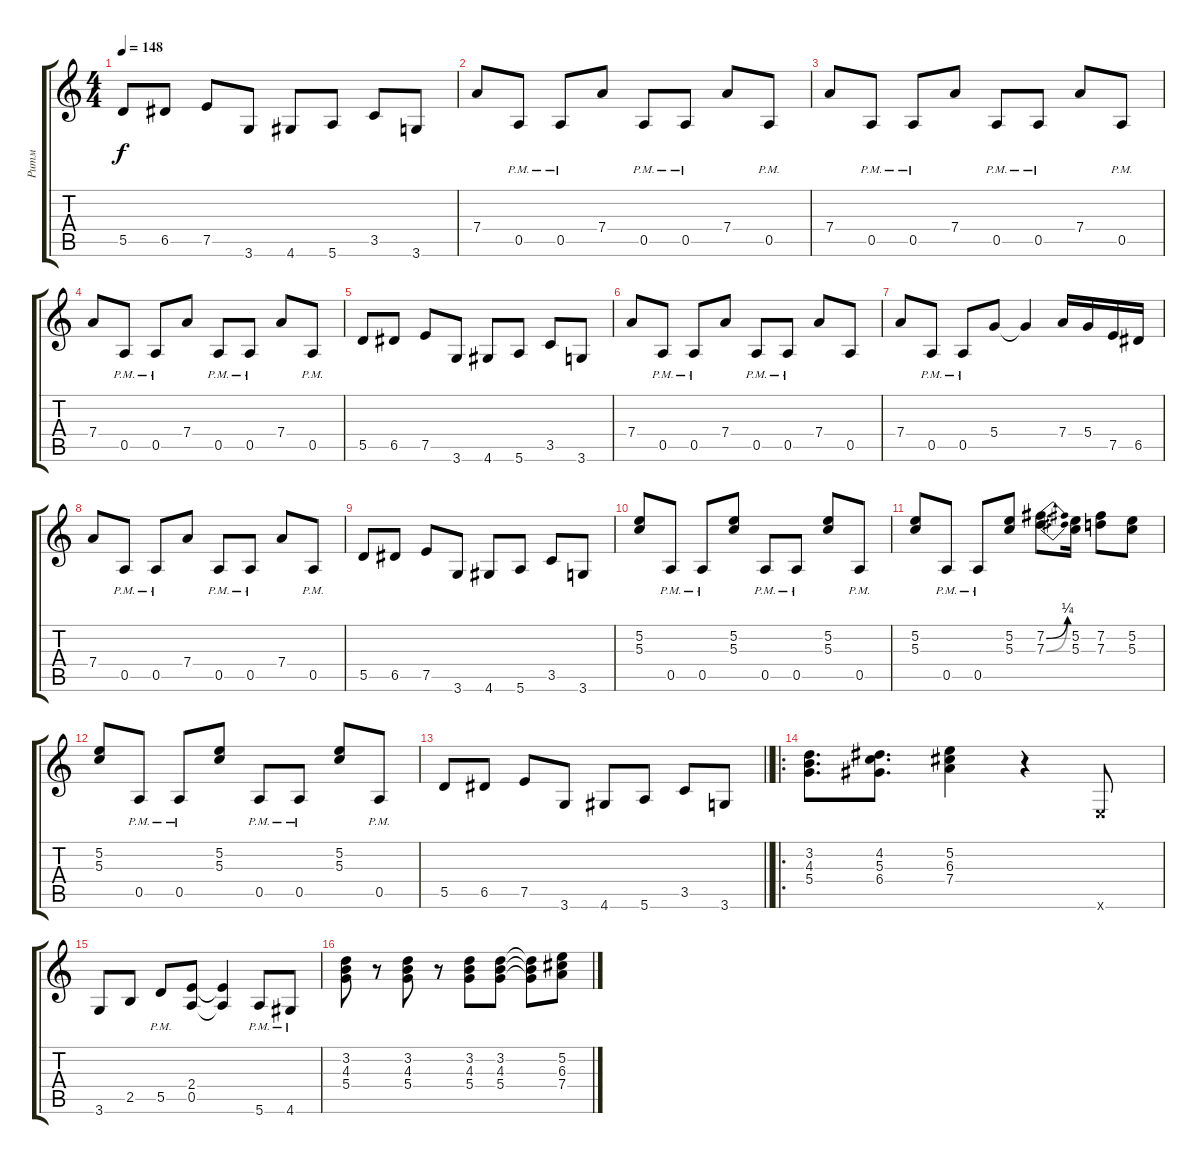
\track ("Ритм" "Ритм") {instrument distortionguitar}
\staff {score tabs}
\tuning (E4 B3 G3 D3 A2 E2) {hide}
\ts (4 4)
\tempo 148
\clef g2
\ks c
5.5.8{dy f} 6.5.8 7.5.8 3.6.8 4.6.8 5.6.8 3.5.8 3.6.8 |
7.4.8 0.5{pm}.8 0.5{pm}.8 7.4.8 0.5{pm}.8 0.5{pm}.8 7.4.8 0.5{pm}.8 |
7.4.8 0.5{pm}.8 0.5{pm}.8 7.4.8 0.5{pm}.8 0.5{pm}.8 7.4.8 0.5{pm}.8 |
7.4.8 0.5{pm}.8 0.5{pm}.8 7.4.8 0.5{pm}.8 0.5{pm}.8 7.4.8 0.5{pm}.8 |
5.5.8 6.5.8 7.5.8 3.6.8 4.6.8 5.6.8 3.5.8 3.6.8 |
7.4.8 0.5{pm}.8 0.5{pm}.8 7.4.8 0.5{pm}.8 0.5{pm}.8 7.4.8 0.5.8 |
7.4.8 0.5{pm}.8 0.5{pm}.8 5.4.8 5.4{t}.4 7.4.16 5.4.16 7.5.16 6.5.16 |
7.4.8 0.5{pm}.8 0.5{pm}.8 7.4.8 0.5{pm}.8 0.5{pm}.8 7.4.8 0.5{pm}.8 |
5.5.8 6.5.8 7.5.8 3.6.8 4.6.8 5.6.8 3.5.8 3.6.8 |
(5.2 5.3).8 0.5{pm}.8 0.5{pm}.8 (5.2 5.3).8 0.5{pm}.8 0.5{pm}.8 (5.2 5.3).8 0.5{pm}.8 |
(5.2 5.3).8 0.5{pm}.8 0.5{pm}.8 (5.2 5.3).8 (7.2{be (bend 0 0 60 1)} 7.3{be (bend 0 0 60 2)}).8{d} (5.2 5.3).16 (7.2 7.3).8 (5.2 5.3).8 |
(5.2 5.3).8 0.5{pm}.8 0.5{pm}.8 (5.2 5.3).8 0.5{pm}.8 0.5{pm}.8 (5.2 5.3).8 0.5{pm}.8 |
\barLineRight lightlight
5.5.8 6.5.8 7.5.8 3.6.8 4.6.8 5.6.8 3.5.8 3.6.8 |
\ro
(3.2 4.3 5.4).8{d} (4.2 5.3 6.4).8{d} (5.2 6.3 7.4).4 r.4 0.6{x}.8 |
3.6.8 2.5.8 5.5{pm}.8 (2.4 0.5).8 (2.4{t} 0.5{t}).4 5.6{pm}.8 4.6{pm}.8 |
(3.2 4.3 5.4).8 r.8 (3.2 4.3 5.4).8 r.8 (3.2 4.3 5.4).8 (3.2 4.3 5.4).8 (3.2{t} 4.3{t} 5.4{t}).8 (5.2 6.3 7.4).8
